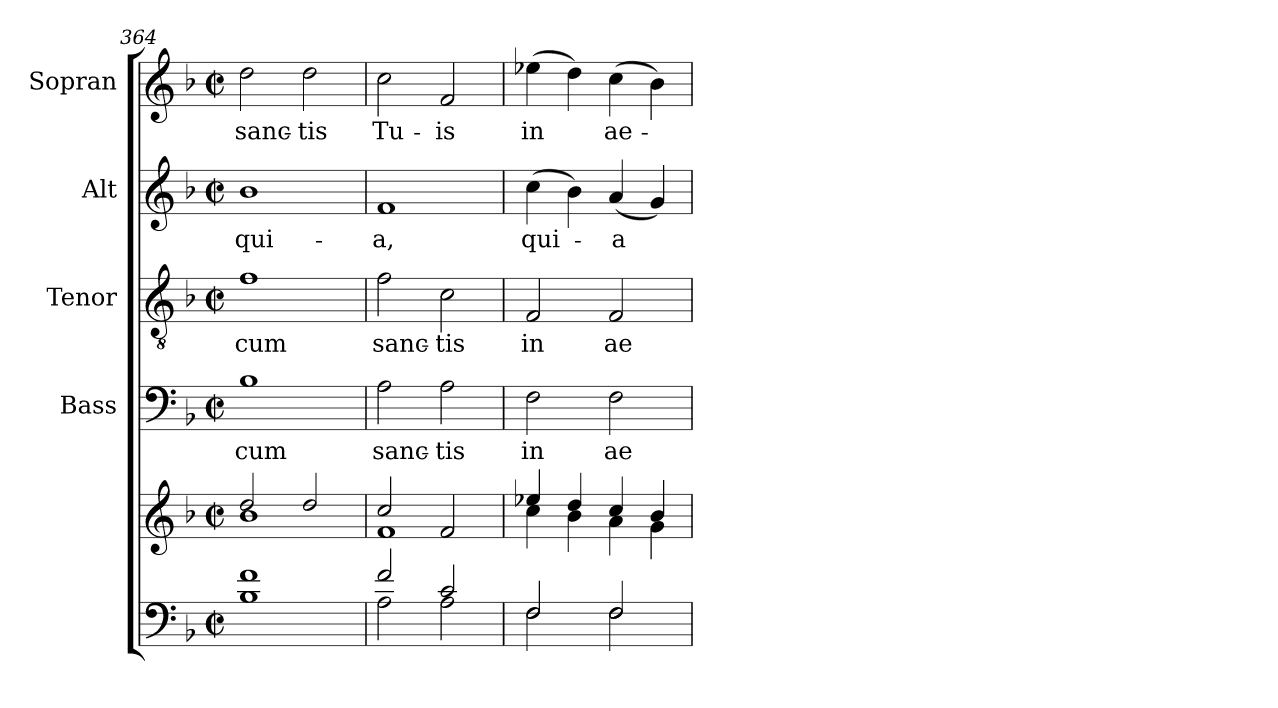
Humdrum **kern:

**kern	**kern	**kern	**text	**kern	**text	**kern	**text	**kern	**text
*part5	*part5	*part4	*part4	*part3	*part3	*part2	*part2	*part1	*part1
*staff6	*staff5	*staff4	*staff4	*staff3	*staff3	*staff2	*staff2	*staff1	*staff1
*	*	*I"Bass	*	*I"Tenor	*	*I"Alt	*	*I"Sopran	*
*	*	*I'B.	*	*I'T.	*	*I'A.	*	*I'S.	*
*clefF4	*clefG2	*clefF4	*	*clefGv2	*	*clefG2	*	*clefG2	*
*k[b-]	*k[b-]	*k[b-]	*	*k[b-]	*	*k[b-]	*	*k[b-]	*
*F:	*F:	*F:	*	*F:	*	*F:	*	*F:	*
*M2/2	*M2/2	*M2/2	*	*M2/2	*	*M2/2	*	*M2/2	*
*met(c|)	*met(c|)	*met(c|)	*	*met(c|)	*	*met(c|)	*	*met(c|)	*
=364	=364	=364	=364	=364	=364	=364	=364	=364	=364
*^	*^	*	*	*	*	*	*	*	*
!	!	!	!	!	!LO:LY:b	!	!LO:LY:b	!	!LO:LY:b	!	!LO:LY:b
1f	1B-	2dd/	1b-	1B-	cum	1f	cum	1b-	qui-	2dd\	sanc-
!	!	!	!	!	!	!	!	!	!	!	!LO:LY:b
.	.	2dd/	.	.	.	.	.	.	.	2dd\	-tis
=365	=365	=365	=365	=365	=365	=365	=365	=365	=365	=365	=365
!	!	!	!	!	!LO:LY:b	!	!LO:LY:b	!	!LO:LY:b	!	!LO:LY:b
2f/	2A\	2cc/	1f	2A\	sanc-	2f\	sanc-	1f	-a,	2cc\	Tu-
!	!	!	!	!	!LO:LY:b	!	!LO:LY:b	!	!	!	!LO:LY:b
2c/	2A\	2f/	.	2A\	-tis	2c\	-tis	.	.	2f/	-is
=366	=366	=366	=366	=366	=366	=366	=366	=366	=366	=366	=366
!	!	!	!	!	!LO:LY:b	!	!LO:LY:b	!	!LO:LY:b	!	!LO:LY:b
2F/	2F\	4ee-X/	4cc\	2F\	in	2F/	in	(>4cc\	qui-	(>4ee-X\	in
.	.	4dd/	4b-\	.	.	.	.	4b-\)	.	4dd\)	.
!	!	!	!	!	!LO:LY:b	!	!LO:LY:b	!	!LO:LY:b	!	!LO:LY:b
2F/	2F\	4cc/	4a\	2F\	ae-	2F/	ae-	(<4a/	-a	(>4cc\	ae-
.	.	4b-/	4g\	.	.	.	.	4g/)	.	4b-\)	.
*v	*v	*	*	*	*	*	*	*	*	*	*
*	*v	*v	*	*	*	*	*	*	*	*
=	=	=	=	=	=	=	=	=	=
*-	*-	*-	*-	*-	*-	*-	*-	*-	*-
